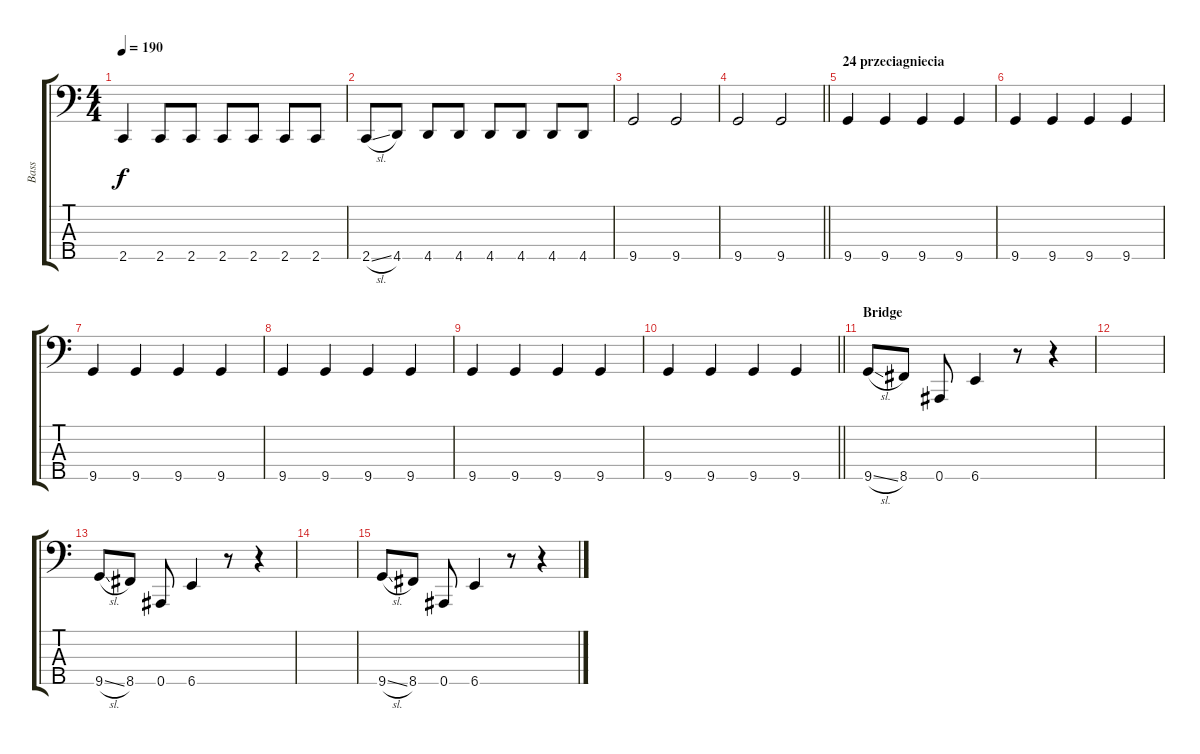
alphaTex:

\track ("Bass" "Bass") {instrument electricbasspick}
\staff {score tabs}
\tuning (Ab2 Eb2 Bb1 F1 Bb0) {hide}
\ts (4 4)
\tempo 190
\clef f4
\ks c
2.5.4{dy f} 2.5.8 2.5.8 2.5.8 2.5.8 2.5.8 2.5.8 |
2.5{sl}.8 4.5.8 4.5.8 4.5.8 4.5.8 4.5.8 4.5.8 4.5.8 |
9.5.2 9.5.2 |
\barLineRight lightlight
9.5.2 9.5.2 |
\section ("" "24 przeciagniecia")
9.5.4 9.5.4 9.5.4 9.5.4 |
9.5.4 9.5.4 9.5.4 9.5.4 |
9.5.4 9.5.4 9.5.4 9.5.4 |
9.5.4 9.5.4 9.5.4 9.5.4 |
9.5.4 9.5.4 9.5.4 9.5.4 |
\barLineRight lightlight
9.5.4 9.5.4 9.5.4 9.5.4 |
\section ("" "Bridge")
9.5{sl}.8 8.5.8 0.5.8 6.5.4 r.8 r.4 |
|
9.5{sl}.8 8.5.8 0.5.8 6.5.4 r.8 r.4 |
|
9.5{sl}.8 8.5.8 0.5.8 6.5.4 r.8 r.4
